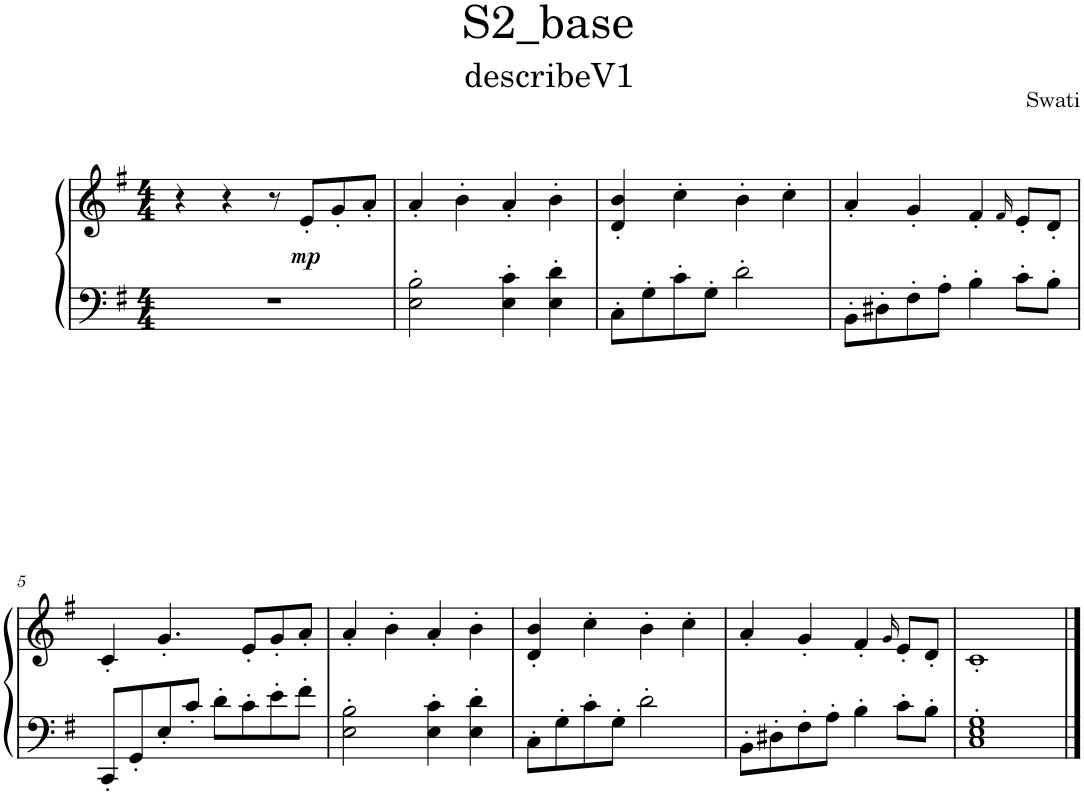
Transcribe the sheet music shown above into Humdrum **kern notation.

**kern	**kern	**dynam
*part1	*part1	*part1
*staff2	*staff1	*staff1/2
*I"Piano	*	*
*I'Pno.	*	*
*clefF4	*clefG2	*
*k[f#]	*k[f#]	*
*M4/4	*M4/4	*
=1	=1	=1
1r	4r	.
.	4r	.
.	8r	.
!	!	!LO:DY:b
.	8e'/L	mp
.	8g'/	.
.	8a'/J	.
=2	=2	=2
2E\' 2B\'	4a'/	.
.	4b'\	.
4E\' 4c\'	4a'/	.
4E\' 4d\'	4b'\	.
=3	=3	=3
8C'\L	4d/' 4b/'	.
8G'\	.	.
8c'\	4cc'\	.
8G'\J	.	.
2d'\	4b'\	.
.	4cc'\	.
=4	=4	=4
8BB'\L	4a'/	.
8D#X'\	.	.
8F#'\	4g'/	.
8A'\J	.	.
4B'\	4f#'/	.
.	16qf#/	.
8c'\L	8e'/L	.
8B'\J	8d'/J	.
!!LO:LB:g=z
=5	=5	=5
8CC'/L	4c'/	.
8GG'/	.	.
8E'/	4.g'/	.
8c'/J	.	.
8d'\L	.	.
8c'\	8e'/L	.
8e'\	8g'/	.
8f#'\J	8a'/J	.
=6	=6	=6
2E\' 2B\'	4a'/	.
.	4b'\	.
4E\' 4c\'	4a'/	.
4E\' 4d\'	4b'\	.
=7	=7	=7
8C'\L	4d/' 4b/'	.
8G'\	.	.
8c'\	4cc'\	.
8G'\J	.	.
2d'\	4b'\	.
.	4cc'\	.
=8	=8	=8
8BB'\L	4a'/	.
8D#X'\	.	.
8F#'\	4g'/	.
8A'\J	.	.
4B'\	4f#'/	.
.	16qg/	.
8c'\L	8e'/L	.
8B'\J	8d'/J	.
=9	=9	=9
1C' 1E' 1G'	1c'	.
==	==	==
*-	*-	*-
